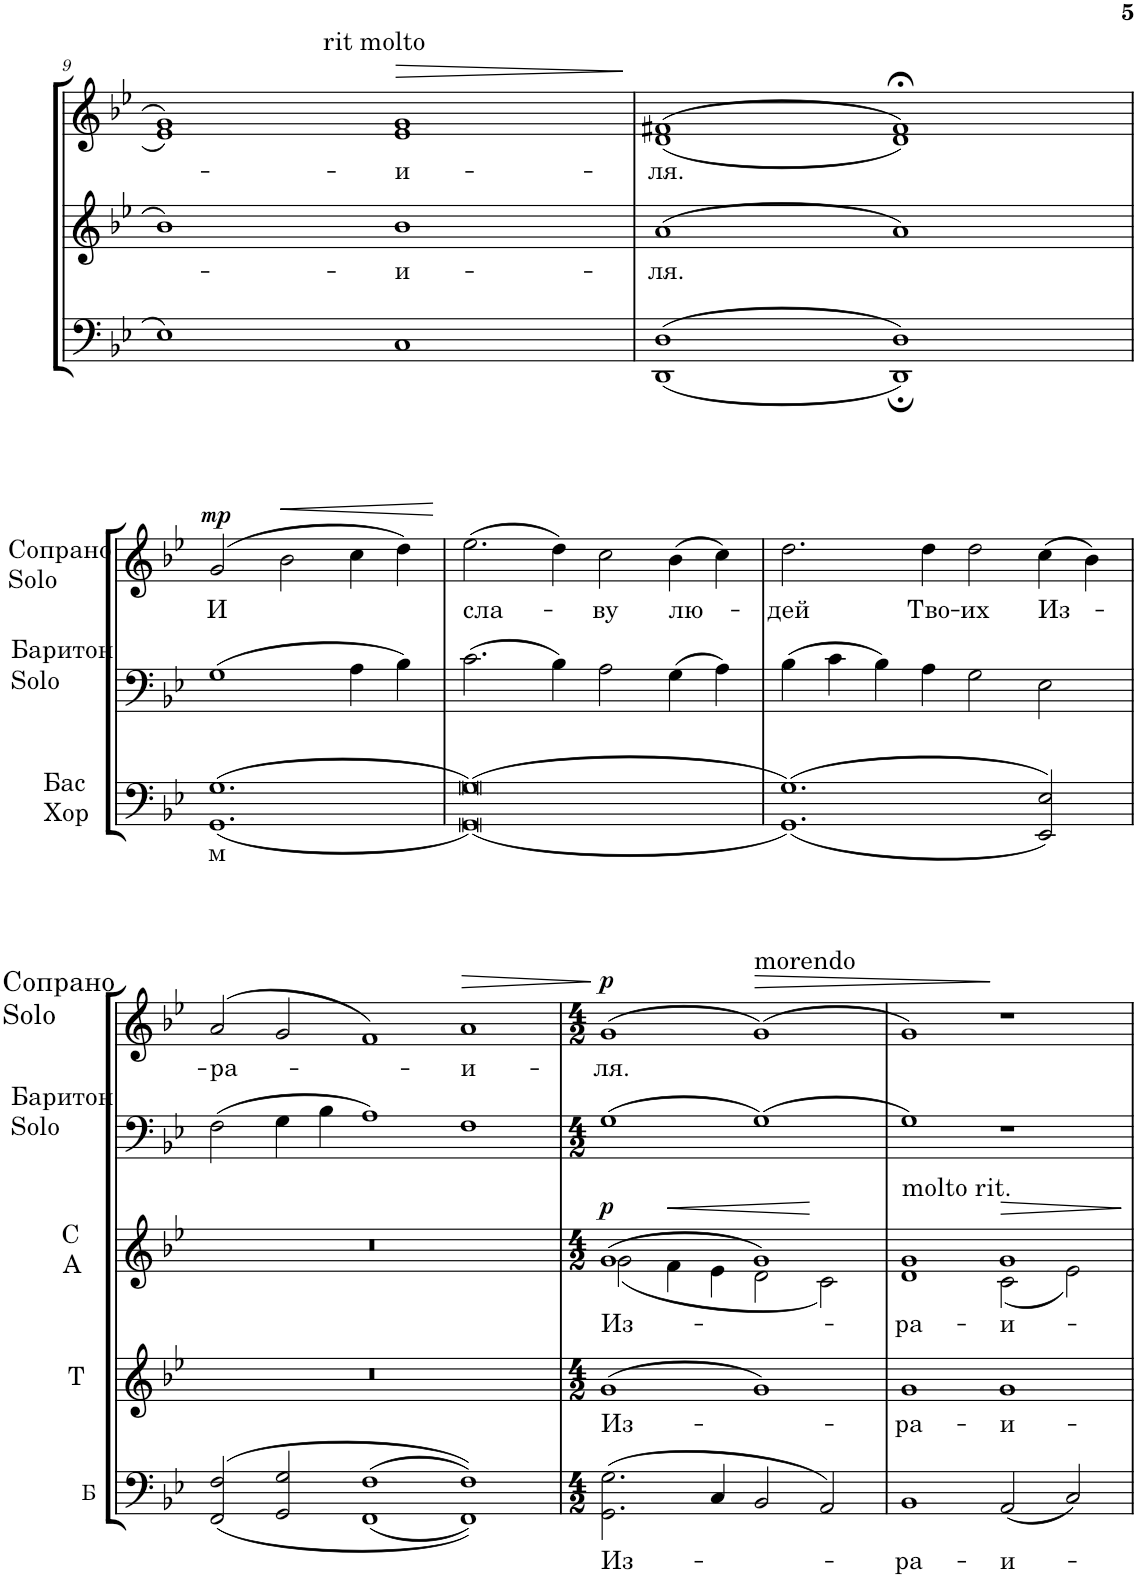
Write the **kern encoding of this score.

**kern	**text	**kern	**text	**kern	**text	**dynam	**kern	**text	**kern	**text	**dynam
*part5	*part5	*part4	*part4	*part3	*part3	*part3	*part2	*part2	*part1	*part1	*part1
*staff5	*staff5	*staff4	*staff4	*staff3	*staff3	*staff3	*staff2	*staff2	*staff1	*staff1	*staff1
*I"Б	*	*I"Bass	*	*I"Voice	*	*	*I"Voice	*	*I"Voice	*	*
*	*	*	*	*I'V	*	*	*I'V	*	*I'V	*	*
!!LO:PB:g=z
*clefF4	*	*clefF4	*	*clefF4	*	*	*clefG2	*	*clefG2	*	*
*k[b-e-]	*	*k[b-e-]	*	*k[b-e-]	*	*	*k[b-e-]	*	*k[b-e-]	*	*
*M4/2	*	*M4/2	*	*M4/2	*	*	*M4/2	*	*M4/2	*	*
=9	=9	=9	=9	=9	=9	=9	=9	=9	=9	=9	=9
*	*	*	*	*	*	*	*	*	*^	*	*
0r	.	0r	.	1E-	.	.	1b-	.	1g	1e-	.	.
!	!	!	!	!	!	!	!	!	!LO:TX:a:t=rit molto	!	!	!
!	!	!	!	!	!	!	!	!LO:LY:b	!	!	!LO:LY:b	!LO:HP:b
.	.	.	.	1C	.	.	1b-	и-	1g	1e-	и-	>
*	*	*	*	*	*	*	*	*	*v	*v	*	*
.	.	.	.	.	.	.	.	.	.	.	]
=10	=10	=10	=10	=10	=10	=10	=10	=10	=10	=10	=10
*	*	*	*	*^	*	*	*	*	*	*	*
!	!	!	!	!	!	!	!	!	!LO:LY:b	!	!LO:LY:b	!
*	*	*	*	*	*	*	*	*	*	*^	*	*
0r	.	0r	.	(1D	(1DD	.	.	(>1a	-ля.	(1f#X	(1d	-ля.	.
.	.	.	.	1D)	1DD;)	.	.	1a)	.	1f#;<)	1d)	.	.
*	*	*	*	*v	*v	*	*	*	*	*v	*v	*	*
!!LO:LB:g=z
=1	=1	=1	=1	=1	=1	=1	=1	=1	=1	=1	=1
*stria5	*	*stria5	*	*	*	*	*	*	*	*	*
*	*	*	*	*	*	*	*clefF4	*	*	*	*
*M3/2	*	*M3/2	*	*M3/2	*	*	*M3/2	*	*M3/2	*	*
*	*	*	*	*^	*	*	*	*	*^	*	*
!	!	!	!	!	!	!	!	!	!	!LO:TX:a:t=Сопрано	!	!	!
!	!	!	!	!	!	!	!	!	!	!LO:TX:a:t=Solo	!	!	!
!	!	!	!	!	!	!	!	!LO:TX:a:t=Баритон	!	!	!	!	!
!	!	!	!	!	!	!	!	!LO:TX:a:t=Solo	!	!	!	!	!
!	!	!	!	!LO:TX:a:t=Бac	!	!	!	!	!	!	!	!	!
!	!	!	!	!LO:TX:a:t=Xop	!	!	!	!	!	!	!	!	!
!	!	!	!	!	!	!LO:LY:b	!	!	!	!	!	!LO:LY:b	!LO:DY:a
*	*	*	*	*v	*v	*	*	*	*	*v	*v	*	*
1.r	.	1.r	.	(>(1.GG 1.G	м	.	(1G	.	(2g/	И	mp
!	!	!	!	!	!	!	!	!	!	!	!LO:HP:b
.	.	.	.	.	.	.	.	.	2b-\	.	<
.	.	.	.	.	.	.	4A\	.	4cc\	.	.
.	.	.	.	.	.	.	4B-\)	.	4dd\)	.	.
.	.	.	.	.	.	.	.	.	.	.	[
=2	=2	=2	=2	=2	=2	=2	=2	=2	=2	=2	=2
*M4/2	*	*M4/2	*	*M4/2	*	*	*M4/2	*	*M4/2	*	*
!	!	!	!	!	!	!	!	!	!	!LO:LY:b	!
0r	.	0r	.	(>(0GG 0G))	.	.	(2.c\	.	(2.ee-\	сла-	.
.	.	.	.	.	.	.	4B-\)	.	4dd\)	.	.
!	!	!	!	!	!	!	!	!	!	!LO:LY:b	!
.	.	.	.	.	.	.	2A\	.	2cc\	ву	.
!	!	!	!	!	!	!	!	!	!	!LO:LY:b	!
.	.	.	.	.	.	.	(4G\	.	(4b-\	лю-	.
.	.	.	.	.	.	.	4A\)	.	4cc\)	.	.
=3	=3	=3	=3	=3	=3	=3	=3	=3	=3	=3	=3
!	!	!	!	!	!	!	!	!	!	!LO:LY:b	!
0r	.	0r	.	(>(1.GG 1.G))	.	.	(4B-\	.	2.dd\	дей	.
.	.	.	.	.	.	.	4c\	.	.	.	.
.	.	.	.	.	.	.	4B-\)	.	.	.	.
!	!	!	!	!	!	!	!	!	!	!LO:LY:b	!
.	.	.	.	.	.	.	4A\	.	4dd\	Тво-	.
!	!	!	!	!	!	!	!	!	!	!LO:LY:b	!
.	.	.	.	.	.	.	2G\	.	2dd\	-их	.
!	!	!	!	!	!	!	!	!	!	!LO:LY:b	!
.	.	.	.	2EE-/ 2E-/))	.	.	2E-\	.	(4cc\	Из-	.
.	.	.	.	.	.	.	.	.	4b-\)	.	.
!!LO:LB:g=z
=1	=1	=1	=1	=1	=1	=1	=1	=1	=1	=1	=1
*	*	*clefG2	*	*clefG2	*	*	*	*	*	*	*
*M6/2	*	*M6/2	*	*M6/2	*	*	*M6/2	*	*M6/2	*	*
!	!	!	!	!	!	!	!	!	!LO:TX:a:t=Сопрано	!	!
!	!	!	!	!	!	!	!	!	!LO:TX:a:t=Solo	!	!
!	!	!	!	!	!	!	!LO:TX:a:t=Баритон	!	!	!	!
!	!	!	!	!	!	!	!LO:TX:a:t=Solo	!	!	!	!
!	!	!	!	!LO:TX:a:t=C	!	!	!	!	!	!	!
!	!	!	!	!LO:TX:a:t=A	!	!	!	!	!	!	!
!	!	!LO:TX:a:t=T	!	!	!	!	!	!	!	!	!
!	!	!	!	!	!	!	!	!	!	!LO:LY:b	!
(>(2FF/ 2F/	.	0.r	.	0.r	.	.	(2F\	.	(>2a/	ра-	.
2GG/ 2G/	.	.	.	.	.	.	4G\	.	2g/	.	.
.	.	.	.	.	.	.	4B-\	.	.	.	.
(>(1FF 1F	.	.	.	.	.	.	1A)	.	1f)	.	.
!	!	!	!	!	!	!	!	!	!	!LO:LY:b	!LO:HP:b
1FF 1F))))	.	.	.	.	.	.	1F	.	1a	и-	>
.	.	.	.	.	.	.	.	.	.	.	]
=2	=2	=2	=2	=2	=2	=2	=2	=2	=2	=2	=2
*M4/2	*	*M4/2	*	*M4/2	*	*	*M4/2	*	*M4/2	*	*
!	!LO:LY:b	!	!LO:LY:b	!	!LO:LY:b	!LO:DY:a	!	!	!	!LO:LY:b	!LO:DY:a
*	*	*	*	*^	*	*	*	*	*	*	*
(2.GG\ 2.G\	Из-	(>1g	Из-	(1g	(2g\	Из-	p	(1G	.	(>1g	-ля.	p
!	!	!	!	!	!	!	!LO:HP:b	!	!	!	!	!
.	.	.	.	.	4f\	.	<	.	.	.	.	.
4C/	.	.	.	.	4e-\	.	.	.	.	.	.	.
!	!	!	!	!	!	!	!	!	!	!LO:TX:a:t=morendo	!	!
!	!	!	!	!	!	!	!	!	!	!	!	!LO:HP:b
2BB-/	.	1g)	.	1g)	2d\	.	.	(1G)	.	(>1g)	.	>
2AA/)	.	.	.	.	2c\)	.	[	.	.	.	.	.
=3	=3	=3	=3	=3	=3	=3	=3	=3	=3	=3	=3	=3
!	!	!	!	!LO:TX:a:t=molto rit.	!	!	!	!	!	!	!	!
!	!LO:LY:b	!	!LO:LY:b	!	!	!LO:LY:b	!	!	!	!	!	!
1BB-	ра-	1g	ра-	1g	1d	ра-	.	1G)	.	1g)	.	.
!	!LO:LY:b	!	!LO:LY:b	!	!	!LO:LY:b	!LO:HP:b	!	!	!	!	!
(2AA/	-и-	1g	-и-	1g	(2c\	-и-	>	1r	.	1r	.	]
2C/)	.	.	.	.	2e-\)	.	.	.	.	.	.	.
*	*	*	*	*v	*v	*	*	*	*	*	*	*
.	.	.	.	.	.	]	.	.	.	.	.
=	=	=	=	=	=	=	=	=	=	=	=
*-	*-	*-	*-	*-	*-	*-	*-	*-	*-	*-	*-
